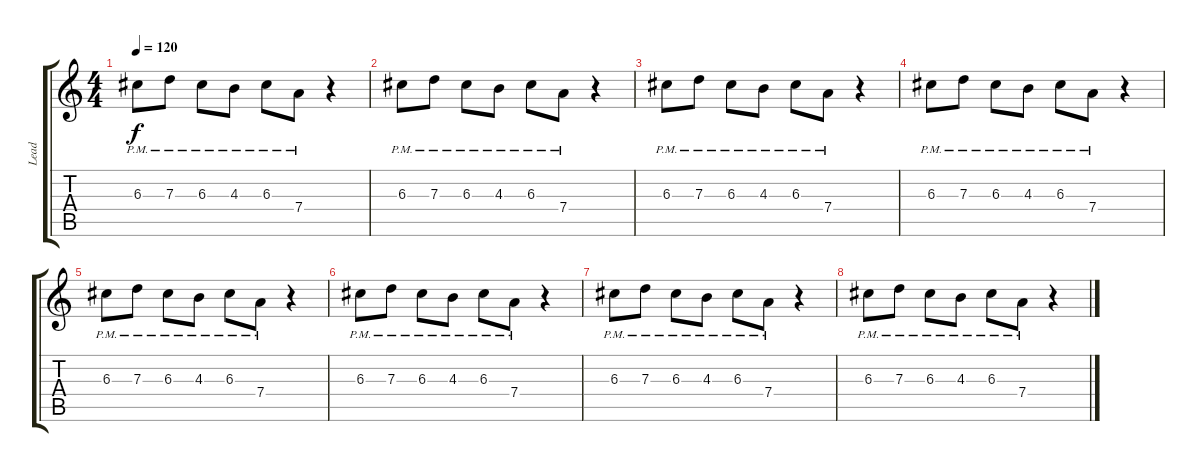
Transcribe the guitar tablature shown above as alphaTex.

\track ("Lead" "Lead") {instrument acousticguitarsteel}
\staff {score tabs}
\tuning (E4 B3 G3 D3 A2 E2) {hide}
\ts (4 4)
\tempo 120
\clef g2
\ks c
6.3{pm}.8{dy f} 7.3{pm}.8 6.3{pm}.8 4.3{pm}.8 6.3{pm}.8 7.4{pm}.8 r.4 |
6.3{pm}.8 7.3{pm}.8 6.3{pm}.8 4.3{pm}.8 6.3{pm}.8 7.4{pm}.8 r.4 |
6.3{pm}.8 7.3{pm}.8 6.3{pm}.8 4.3{pm}.8 6.3{pm}.8 7.4{pm}.8 r.4 |
6.3{pm}.8 7.3{pm}.8 6.3{pm}.8 4.3{pm}.8 6.3{pm}.8 7.4{pm}.8 r.4 |
6.3{pm}.8 7.3{pm}.8 6.3{pm}.8 4.3{pm}.8 6.3{pm}.8 7.4{pm}.8 r.4 |
6.3{pm}.8 7.3{pm}.8 6.3{pm}.8 4.3{pm}.8 6.3{pm}.8 7.4{pm}.8 r.4 |
6.3{pm}.8 7.3{pm}.8 6.3{pm}.8 4.3{pm}.8 6.3{pm}.8 7.4{pm}.8 r.4 |
6.3{pm}.8 7.3{pm}.8 6.3{pm}.8 4.3{pm}.8 6.3{pm}.8 7.4{pm}.8 r.4
